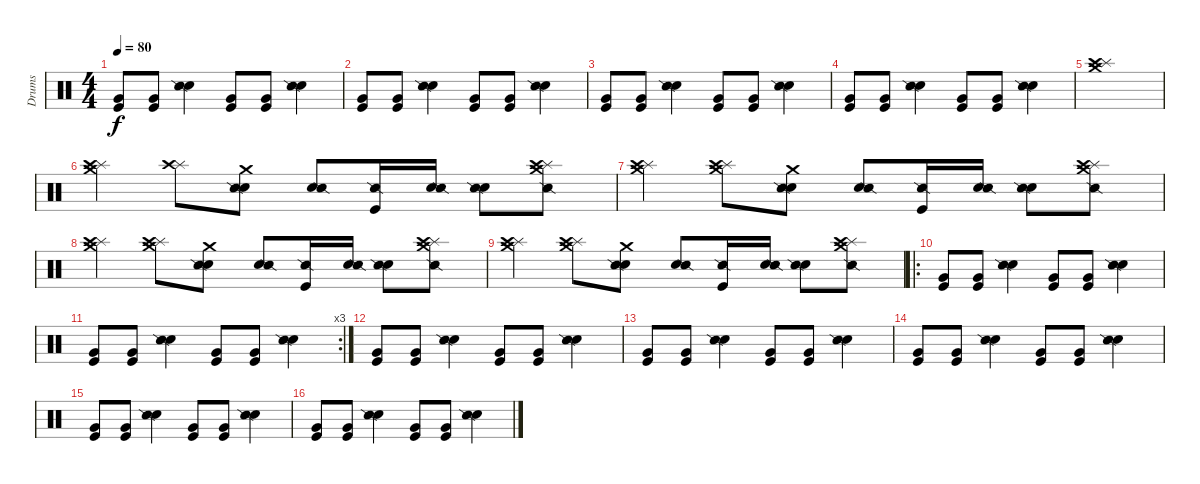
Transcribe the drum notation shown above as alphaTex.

\track ("Drums" "Drums") {instrument percussion}
\staff {score}
\articulation defaults
\ts (4 4)
\tempo 80
\clef neutral
\ks c
("Kick (hit)" "Very Low Tom (hit)").8{dy f} ("Kick (hit)" "Very Low Tom (hit)").8 ("Metronome (bell)" "Snare (side stick) 2").4 ("Kick (hit)" "Very Low Tom (hit)").8 ("Kick (hit)" "Very Low Tom (hit)").8 ("Metronome (bell)" "Snare (side stick) 2").4 |
("Kick (hit)" "Very Low Tom (hit)").8 ("Kick (hit)" "Very Low Tom (hit)").8 ("Metronome (bell)" "Snare (side stick) 2").4 ("Kick (hit)" "Very Low Tom (hit)").8 ("Kick (hit)" "Very Low Tom (hit)").8 ("Metronome (bell)" "Snare (side stick) 2").4 |
("Kick (hit)" "Very Low Tom (hit)").8 ("Kick (hit)" "Very Low Tom (hit)").8 ("Metronome (bell)" "Snare (side stick) 2").4 ("Kick (hit)" "Very Low Tom (hit)").8 ("Kick (hit)" "Very Low Tom (hit)").8 ("Metronome (bell)" "Snare (side stick) 2").4 |
("Kick (hit)" "Very Low Tom (hit)").8 ("Kick (hit)" "Very Low Tom (hit)").8 ("Metronome (bell)" "Snare (side stick) 2").4 ("Kick (hit)" "Very Low Tom (hit)").8 ("Kick (hit)" "Very Low Tom (hit)").8 ("Metronome (bell)" "Snare (side stick) 2").4 |
("Crash medium (hit)" "Splash (hit)" "Crash high (hit)").1 |
("Crash medium (hit)" "Splash (hit)" "Crash high (hit)").4 ("Splash (hit)" "Crash high (hit)").8 ("Crash medium (hit)" "Metronome (bell)" "Snare (side stick) 2").8 ("Metronome (bell)" "Snare (side stick) 2").8 ("Kick (hit)" "Snare (side stick) 2").16 ("Metronome (bell)" "Snare (side stick) 2").16 ("Metronome (bell)" "Snare (side stick) 2").8 ("Crash medium (hit)" "Splash (hit)" "Crash high (hit)" "Snare (side stick) 2").8 |
("Crash medium (hit)" "Splash (hit)" "Crash high (hit)").4 ("Crash medium (hit)" "Splash (hit)" "Crash high (hit)").8 ("Crash medium (hit)" "Metronome (bell)" "Snare (side stick) 2").8 ("Metronome (bell)" "Snare (side stick) 2").8 ("Kick (hit)" "Snare (side stick) 2").16 ("Metronome (bell)" "Snare (side stick) 2").16 ("Metronome (bell)" "Snare (side stick) 2").8 ("Crash medium (hit)" "Splash (hit)" "Crash high (hit)" "Snare (side stick) 2").8 |
("Crash medium (hit)" "Splash (hit)" "Crash high (hit)").4 ("Crash medium (hit)" "Splash (hit)" "Crash high (hit)").8 ("Crash medium (hit)" "Metronome (bell)" "Snare (side stick) 2").8 ("Metronome (bell)" "Snare (side stick) 2").8 ("Kick (hit)" "Snare (side stick) 2").16 ("Metronome (bell)" "Snare (side stick) 2").16 ("Metronome (bell)" "Snare (side stick) 2").8 ("Crash medium (hit)" "Splash (hit)" "Crash high (hit)" "Snare (side stick) 2").8 |
("Crash medium (hit)" "Splash (hit)" "Crash high (hit)").4 ("Crash medium (hit)" "Splash (hit)" "Crash high (hit)").8 ("Crash medium (hit)" "Metronome (bell)" "Snare (side stick) 2").8 ("Metronome (bell)" "Snare (side stick) 2").8 ("Kick (hit)" "Snare (side stick) 2").16 ("Metronome (bell)" "Snare (side stick) 2").16 ("Metronome (bell)" "Snare (side stick) 2").8 ("Crash medium (hit)" "Splash (hit)" "Crash high (hit)" "Snare (side stick) 2").8 |
\ro
("Kick (hit)" "Very Low Tom (hit)").8 ("Kick (hit)" "Very Low Tom (hit)").8 ("Metronome (bell)" "Snare (side stick) 2").4 ("Kick (hit)" "Very Low Tom (hit)").8 ("Kick (hit)" "Very Low Tom (hit)").8 ("Metronome (bell)" "Snare (side stick) 2").4 |
\rc 3
("Kick (hit)" "Very Low Tom (hit)").8 ("Kick (hit)" "Very Low Tom (hit)").8 ("Metronome (bell)" "Snare (side stick) 2").4 ("Kick (hit)" "Very Low Tom (hit)").8 ("Kick (hit)" "Very Low Tom (hit)").8 ("Metronome (bell)" "Snare (side stick) 2").4 |
("Kick (hit)" "Very Low Tom (hit)").8 ("Kick (hit)" "Very Low Tom (hit)").8 ("Metronome (bell)" "Snare (side stick) 2").4 ("Kick (hit)" "Very Low Tom (hit)").8 ("Kick (hit)" "Very Low Tom (hit)").8 ("Metronome (bell)" "Snare (side stick) 2").4 |
("Kick (hit)" "Very Low Tom (hit)").8 ("Kick (hit)" "Very Low Tom (hit)").8 ("Metronome (bell)" "Snare (side stick) 2").4 ("Kick (hit)" "Very Low Tom (hit)").8 ("Kick (hit)" "Very Low Tom (hit)").8 ("Metronome (bell)" "Snare (side stick) 2").4 |
("Kick (hit)" "Very Low Tom (hit)").8 ("Kick (hit)" "Very Low Tom (hit)").8 ("Metronome (bell)" "Snare (side stick) 2").4 ("Kick (hit)" "Very Low Tom (hit)").8 ("Kick (hit)" "Very Low Tom (hit)").8 ("Metronome (bell)" "Snare (side stick) 2").4 |
("Kick (hit)" "Very Low Tom (hit)").8 ("Kick (hit)" "Very Low Tom (hit)").8 ("Metronome (bell)" "Snare (side stick) 2").4 ("Kick (hit)" "Very Low Tom (hit)").8 ("Kick (hit)" "Very Low Tom (hit)").8 ("Metronome (bell)" "Snare (side stick) 2").4 |
("Kick (hit)" "Very Low Tom (hit)").8 ("Kick (hit)" "Very Low Tom (hit)").8 ("Metronome (bell)" "Snare (side stick) 2").4 ("Kick (hit)" "Very Low Tom (hit)").8 ("Kick (hit)" "Very Low Tom (hit)").8 ("Metronome (bell)" "Snare (side stick) 2").4
